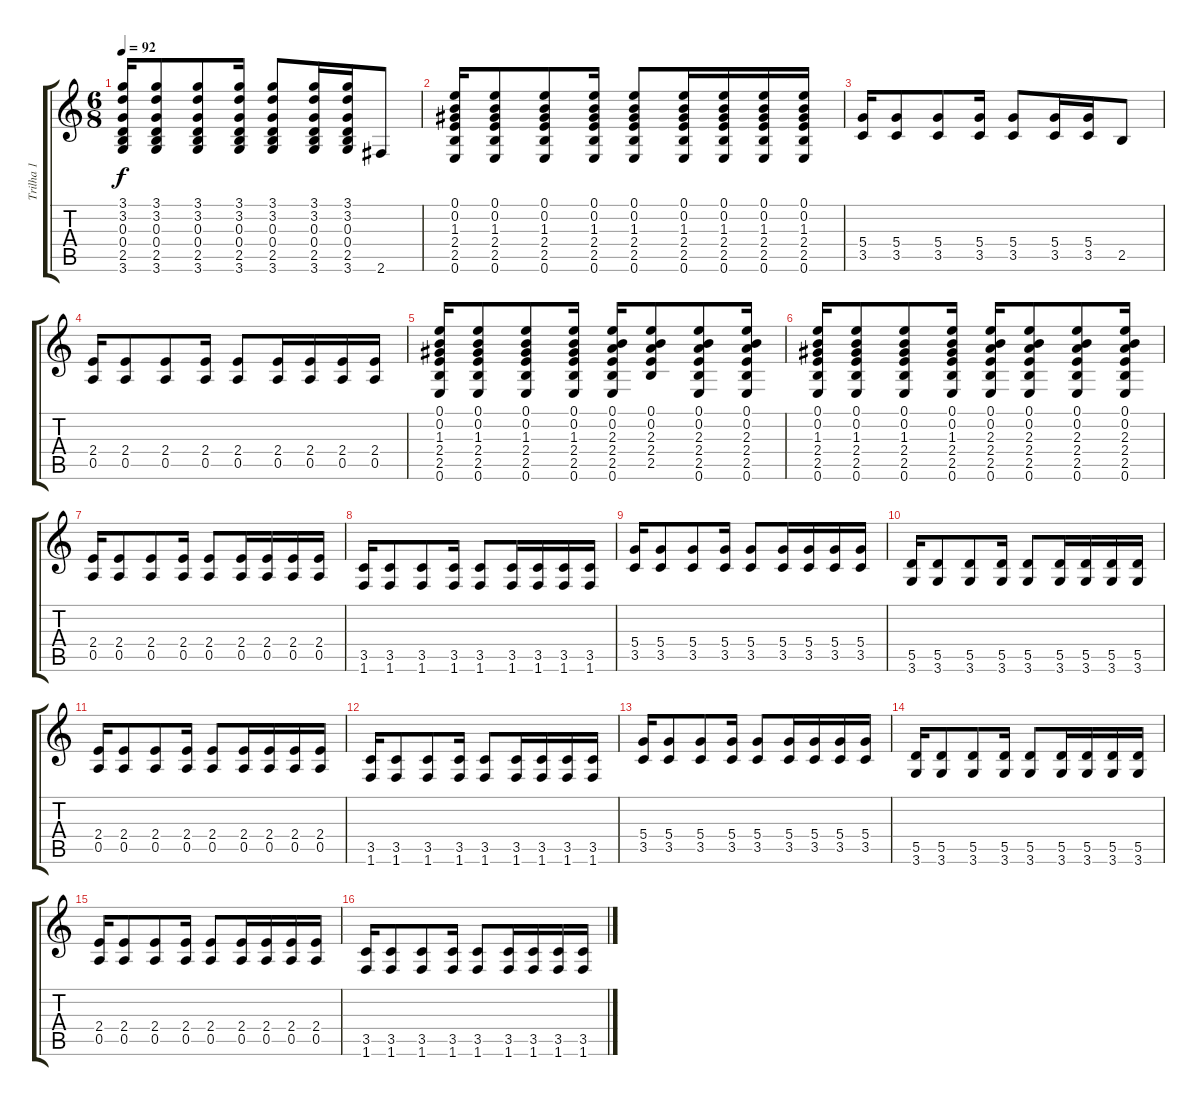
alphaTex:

\track ("Trilha 1" "Trilha 1") {instrument distortionguitar}
\staff {score tabs}
\tuning (E4 B3 G3 D3 A2 E2) {hide}
\ts (6 8)
\tempo 92
\clef g2
\ks c
(3.1 3.2 0.3 0.4 2.5 3.6).16{dy f} (3.1 3.2 0.3 0.4 2.5 3.6).8 (3.1 3.2 0.3 0.4 2.5 3.6).8 (3.1 3.2 0.3 0.4 2.5 3.6).16 (3.1 3.2 0.3 0.4 2.5 3.6).8 (3.1 3.2 0.3 0.4 2.5 3.6).16 (3.1 3.2 0.3 0.4 2.5 3.6).16 2.6.8 |
(0.1 0.2 1.3 2.4 2.5 0.6).16 (0.1 0.2 1.3 2.4 2.5 0.6).8 (0.1 0.2 1.3 2.4 2.5 0.6).8 (0.1 0.2 1.3 2.4 2.5 0.6).16 (0.1 0.2 1.3 2.4 2.5 0.6).8 (0.1 0.2 1.3 2.4 2.5 0.6).16 (0.1 0.2 1.3 2.4 2.5 0.6).16 (0.1 0.2 1.3 2.4 2.5 0.6).16 (0.1 0.2 1.3 2.4 2.5 0.6).16 |
(5.4 3.5).16 (5.4 3.5).8 (5.4 3.5).8 (5.4 3.5).16 (5.4 3.5).8 (5.4 3.5).16 (5.4 3.5).16 2.5.8 |
(2.4 0.5).16 (2.4 0.5).8 (2.4 0.5).8 (2.4 0.5).16 (2.4 0.5).8 (2.4 0.5).16 (2.4 0.5).16 (2.4 0.5).16 (2.4 0.5).16 |
(0.1 0.2 1.3 2.4 2.5 0.6).16 (0.1 0.2 1.3 2.4 2.5 0.6).8 (0.1 0.2 1.3 2.4 2.5 0.6).8 (0.1 0.2 1.3 2.4 2.5 0.6).16 (0.1 0.2 2.3 2.4 2.5 0.6).16 (0.1 0.2 2.3 2.4 2.5).8 (0.1 0.2 2.3 2.4 2.5 0.6).8 (0.1 0.2 2.3 2.4 2.5 0.6).16 |
(0.1 0.2 1.3 2.4 2.5 0.6).16 (0.1 0.2 1.3 2.4 2.5 0.6).8 (0.1 0.2 1.3 2.4 2.5 0.6).8 (0.1 0.2 1.3 2.4 2.5 0.6).16 (0.1 0.2 2.3 2.4 2.5 0.6).16 (0.1 0.2 2.3 2.4 2.5 0.6).8 (0.1 0.2 2.3 2.4 2.5 0.6).8 (0.1 0.2 2.3 2.4 2.5 0.6).16 |
(2.4 0.5).16 (2.4 0.5).8 (2.4 0.5).8 (2.4 0.5).16 (2.4 0.5).8 (2.4 0.5).16 (2.4 0.5).16 (2.4 0.5).16 (2.4 0.5).16 |
(3.5 1.6).16 (3.5 1.6).8 (3.5 1.6).8 (3.5 1.6).16 (3.5 1.6).8 (3.5 1.6).16 (3.5 1.6).16 (3.5 1.6).16 (3.5 1.6).16 |
(5.4 3.5).16 (5.4 3.5).8 (5.4 3.5).8 (5.4 3.5).16 (5.4 3.5).8 (5.4 3.5).16 (5.4 3.5).16 (5.4 3.5).16 (5.4 3.5).16 |
(5.5 3.6).16 (5.5 3.6).8 (5.5 3.6).8 (5.5 3.6).16 (5.5 3.6).8 (5.5 3.6).16 (5.5 3.6).16 (5.5 3.6).16 (5.5 3.6).16 |
(2.4 0.5).16 (2.4 0.5).8 (2.4 0.5).8 (2.4 0.5).16 (2.4 0.5).8 (2.4 0.5).16 (2.4 0.5).16 (2.4 0.5).16 (2.4 0.5).16 |
(3.5 1.6).16 (3.5 1.6).8 (3.5 1.6).8 (3.5 1.6).16 (3.5 1.6).8 (3.5 1.6).16 (3.5 1.6).16 (3.5 1.6).16 (3.5 1.6).16 |
(5.4 3.5).16 (5.4 3.5).8 (5.4 3.5).8 (5.4 3.5).16 (5.4 3.5).8 (5.4 3.5).16 (5.4 3.5).16 (5.4 3.5).16 (5.4 3.5).16 |
(5.5 3.6).16 (5.5 3.6).8 (5.5 3.6).8 (5.5 3.6).16 (5.5 3.6).8 (5.5 3.6).16 (5.5 3.6).16 (5.5 3.6).16 (5.5 3.6).16 |
(2.4 0.5).16 (2.4 0.5).8 (2.4 0.5).8 (2.4 0.5).16 (2.4 0.5).8 (2.4 0.5).16 (2.4 0.5).16 (2.4 0.5).16 (2.4 0.5).16 |
(3.5 1.6).16 (3.5 1.6).8 (3.5 1.6).8 (3.5 1.6).16 (3.5 1.6).8 (3.5 1.6).16 (3.5 1.6).16 (3.5 1.6).16 (3.5 1.6).16
